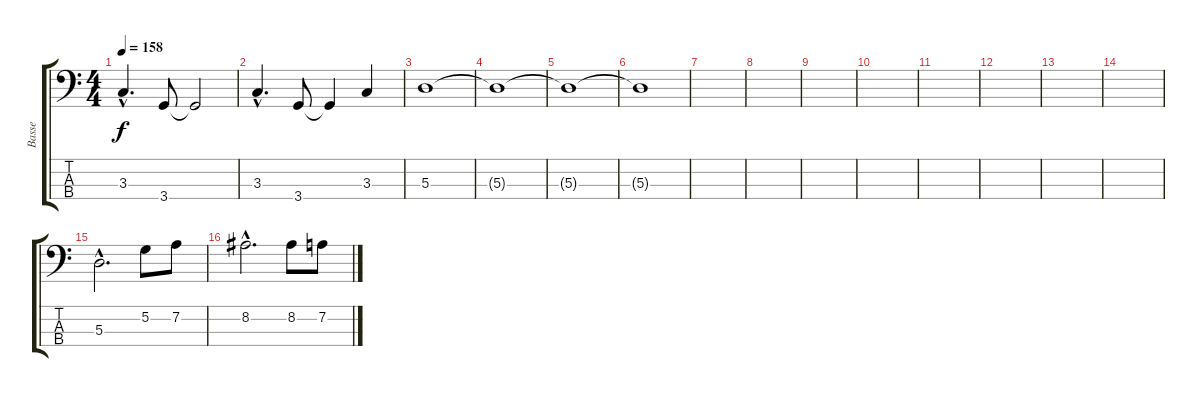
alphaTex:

\track ("Basse" "Basse") {instrument slapbass2}
\staff {score tabs}
\tuning (G2 D2 A1 E1) {hide}
\ts (4 4)
\tempo 158
\clef f4
\ks c
3.3{hac}.4{d dy f} 3.4.8 3.4{t}.2 |
3.3{hac}.4{d} 3.4.8 3.4{t}.4 3.3.4 |
5.3.1 |
5.3{t}.1 |
5.3{t}.1 |
5.3{t}.1 |
|
|
|
|
|
|
|
|
5.3{hac}.2{d} 5.2.8 7.2.8 |
8.2{hac}.2{d} 8.2.8 7.2.8
